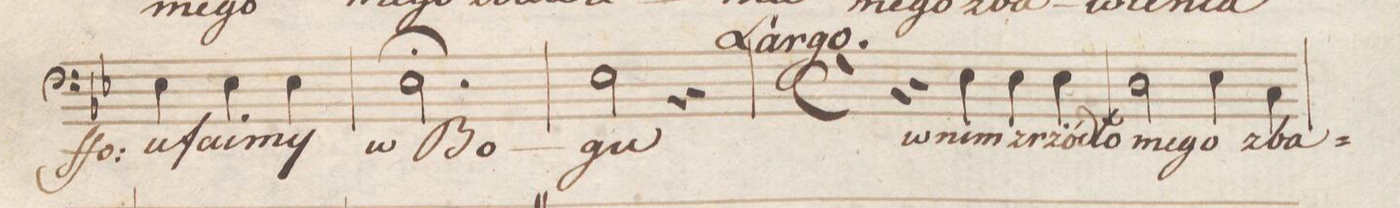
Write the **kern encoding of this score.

**kern	**text	**dynam
*I"Baſso.	*	*
*clefF4	*	*
*k[b-e-]	*	*
*met(C.|)	*	*
*M3/4	*	*
4E-\	u-	ff
4E-\	-fai-	.
4E-\	-my	.
=117	=117	=117
2.E-;\	w Bo-	.
=118	=118	=118
2E-\	-gu	.
4r	.	.
=119	=119	=119
*M4/4	*	*
*met(c)	*	*
*mmet(c)	*	*
4r	.	.
4E-\	w nim	.
4E-\	zrżó-	.
4E-\	-dło	.
=120	=120	=120
2D\	me-	.
4E-\	-go	.
4C\	zba-	.
=121	=121	=121
*-	*-	*-
